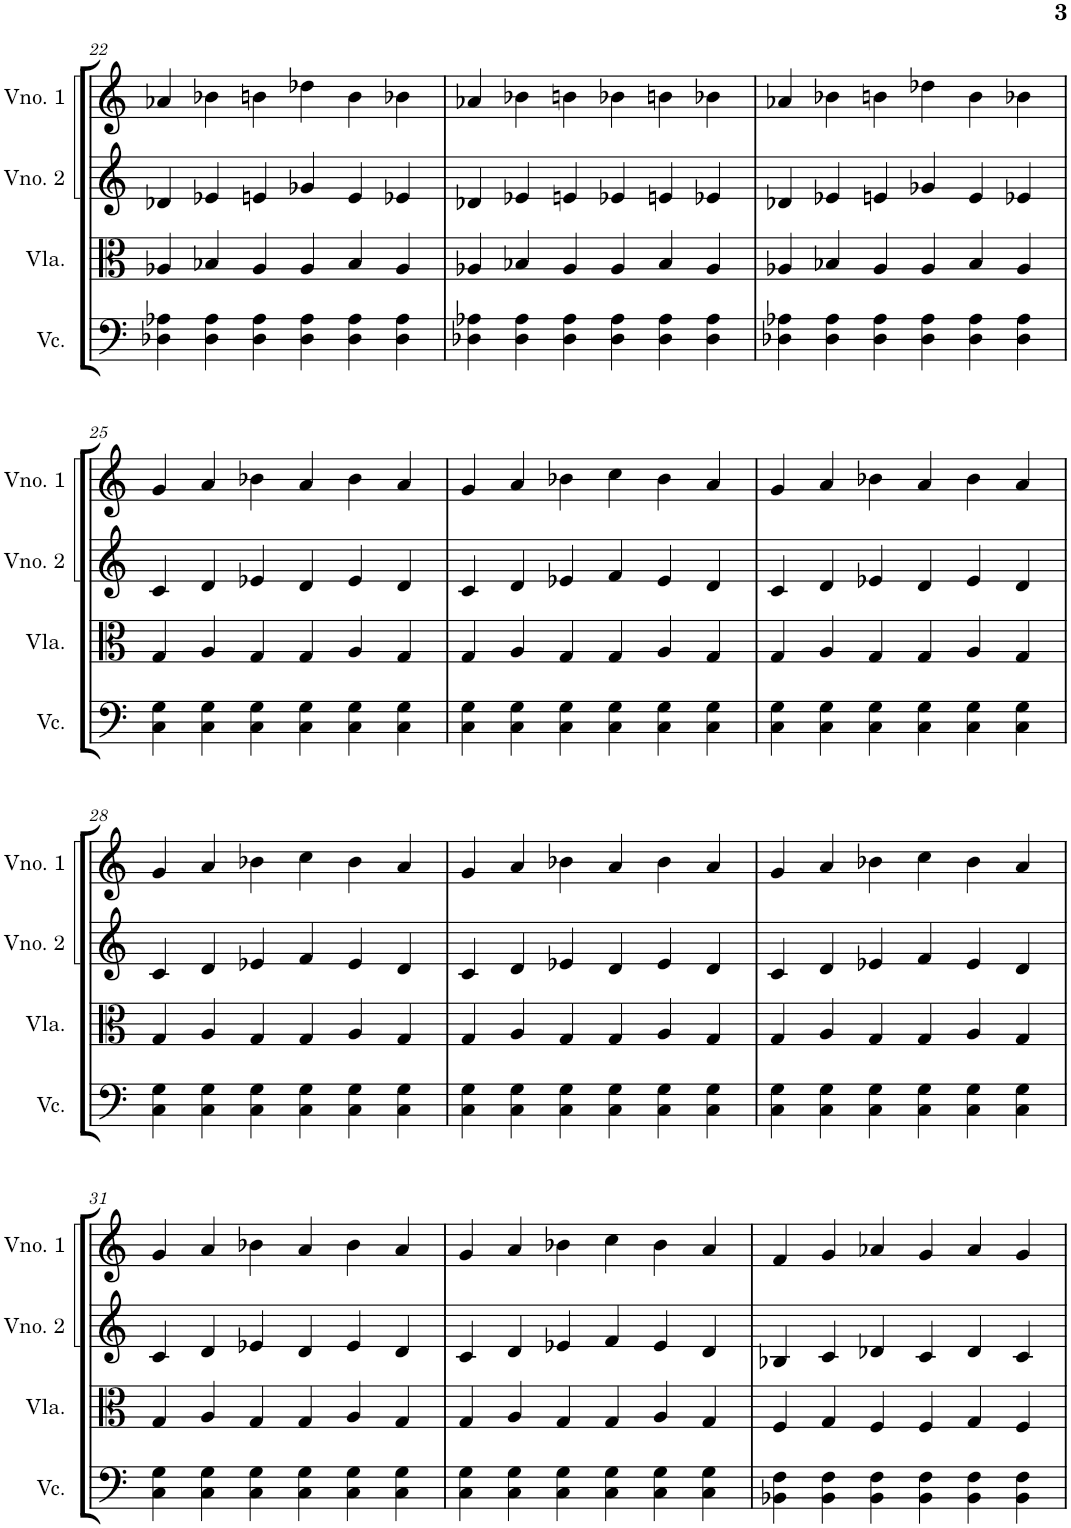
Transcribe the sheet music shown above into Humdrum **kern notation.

**kern	**kern	**kern	**kern
*part4	*part3	*part2	*part1
*staff4	*staff3	*staff2	*staff1
*I"Violoncelo	*I"Viola	*I"Violino 2	*I"Violino 1
*I'Vc.	*I'Vla.	*I'Vno. 2	*I'Vno. 1
!!LO:PB:g=z
*clefF4	*clefC3	*clefG2	*clefG2
*k[]	*k[]	*k[]	*k[]
*M3/2	*M3/2	*M3/2	*M3/2
=22	=22	=22	=22
4D-X\ 4A-X\	4A-X/	4d-X/	4a-X/
4D-\ 4A-\	4B-X/	4e-X/	4b-X\
4D-\ 4A-\	4A-/	4en/	4bn\
4D-\ 4A-\	4A-/	4g-X/	4dd-X\
4D-\ 4A-\	4B-/	4e/	4b\
4D-\ 4A-\	4A-/	4e-X/	4b-X\
=23	=23	=23	=23
4D-X\ 4A-X\	4A-X/	4d-X/	4a-X/
4D-\ 4A-\	4B-X/	4e-X/	4b-X\
4D-\ 4A-\	4A-/	4en/	4bn\
4D-\ 4A-\	4A-/	4e-X/	4b-X\
4D-\ 4A-\	4B-/	4en/	4bn\
4D-\ 4A-\	4A-/	4e-X/	4b-X\
=24	=24	=24	=24
4D-X\ 4A-X\	4A-X/	4d-X/	4a-X/
4D-\ 4A-\	4B-X/	4e-X/	4b-X\
4D-\ 4A-\	4A-/	4en/	4bn\
4D-\ 4A-\	4A-/	4g-X/	4dd-X\
4D-\ 4A-\	4B-/	4e/	4b\
4D-\ 4A-\	4A-/	4e-X/	4b-X\
!!LO:LB:g=z
=25	=25	=25	=25
4C\ 4G\	4G/	4c/	4g/
4C\ 4G\	4A/	4d/	4a/
4C\ 4G\	4G/	4e-X/	4b-X\
4C\ 4G\	4G/	4d/	4a/
4C\ 4G\	4A/	4e-/	4b-\
4C\ 4G\	4G/	4d/	4a/
=26	=26	=26	=26
4C\ 4G\	4G/	4c/	4g/
4C\ 4G\	4A/	4d/	4a/
4C\ 4G\	4G/	4e-X/	4b-X\
4C\ 4G\	4G/	4f/	4cc\
4C\ 4G\	4A/	4e-/	4b-\
4C\ 4G\	4G/	4d/	4a/
=27	=27	=27	=27
4C\ 4G\	4G/	4c/	4g/
4C\ 4G\	4A/	4d/	4a/
4C\ 4G\	4G/	4e-X/	4b-X\
4C\ 4G\	4G/	4d/	4a/
4C\ 4G\	4A/	4e-/	4b-\
4C\ 4G\	4G/	4d/	4a/
!!LO:LB:g=z
=28	=28	=28	=28
4C\ 4G\	4G/	4c/	4g/
4C\ 4G\	4A/	4d/	4a/
4C\ 4G\	4G/	4e-X/	4b-X\
4C\ 4G\	4G/	4f/	4cc\
4C\ 4G\	4A/	4e-/	4b-\
4C\ 4G\	4G/	4d/	4a/
=29	=29	=29	=29
4C\ 4G\	4G/	4c/	4g/
4C\ 4G\	4A/	4d/	4a/
4C\ 4G\	4G/	4e-X/	4b-X\
4C\ 4G\	4G/	4d/	4a/
4C\ 4G\	4A/	4e-/	4b-\
4C\ 4G\	4G/	4d/	4a/
=30	=30	=30	=30
4C\ 4G\	4G/	4c/	4g/
4C\ 4G\	4A/	4d/	4a/
4C\ 4G\	4G/	4e-X/	4b-X\
4C\ 4G\	4G/	4f/	4cc\
4C\ 4G\	4A/	4e-/	4b-\
4C\ 4G\	4G/	4d/	4a/
!!LO:LB:g=z
=31	=31	=31	=31
4C\ 4G\	4G/	4c/	4g/
4C\ 4G\	4A/	4d/	4a/
4C\ 4G\	4G/	4e-X/	4b-X\
4C\ 4G\	4G/	4d/	4a/
4C\ 4G\	4A/	4e-/	4b-\
4C\ 4G\	4G/	4d/	4a/
=32	=32	=32	=32
4C\ 4G\	4G/	4c/	4g/
4C\ 4G\	4A/	4d/	4a/
4C\ 4G\	4G/	4e-X/	4b-X\
4C\ 4G\	4G/	4f/	4cc\
4C\ 4G\	4A/	4e-/	4b-\
4C\ 4G\	4G/	4d/	4a/
=33	=33	=33	=33
4BB-X\ 4F\	4F/	4B-X/	4f/
4BB-\ 4F\	4G/	4c/	4g/
4BB-\ 4F\	4F/	4d-X/	4a-X/
4BB-\ 4F\	4F/	4c/	4g/
4BB-\ 4F\	4G/	4d-/	4a-/
4BB-\ 4F\	4F/	4c/	4g/
=	=	=	=
*-	*-	*-	*-
